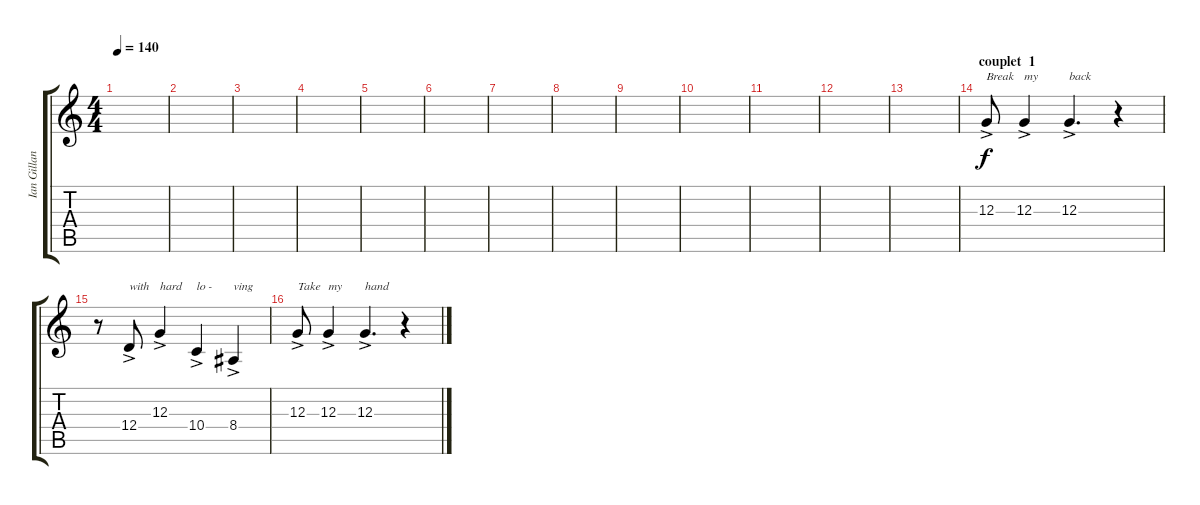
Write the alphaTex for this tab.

\track ("Ian Gillan" "Ian Gillan") {instrument tenorsax}
\staff {score tabs}
\tuning (E4 B3 G3 D3 A2 E2) {hide}
\ts (4 4)
\tempo 140
\clef g2
\ks c
|
|
|
|
|
|
|
|
|
|
|
|
|
\section ("" "couplet  1")
12.3{ac}.8{txt "Break"} 12.3{ac}.4{txt "my"} 12.3{ac}.4{d txt "back"} r.4 |
r.8 12.4{ac}.8{txt "with "} 12.3{ac}.4{txt "hard"} 10.4{ac}.4{txt "lo -"} 8.4{ac}.4{txt "ving"} |
12.3{ac}.8{txt "Take"} 12.3{ac}.4{txt "my"} 12.3{ac}.4{d txt "hand"} r.4
